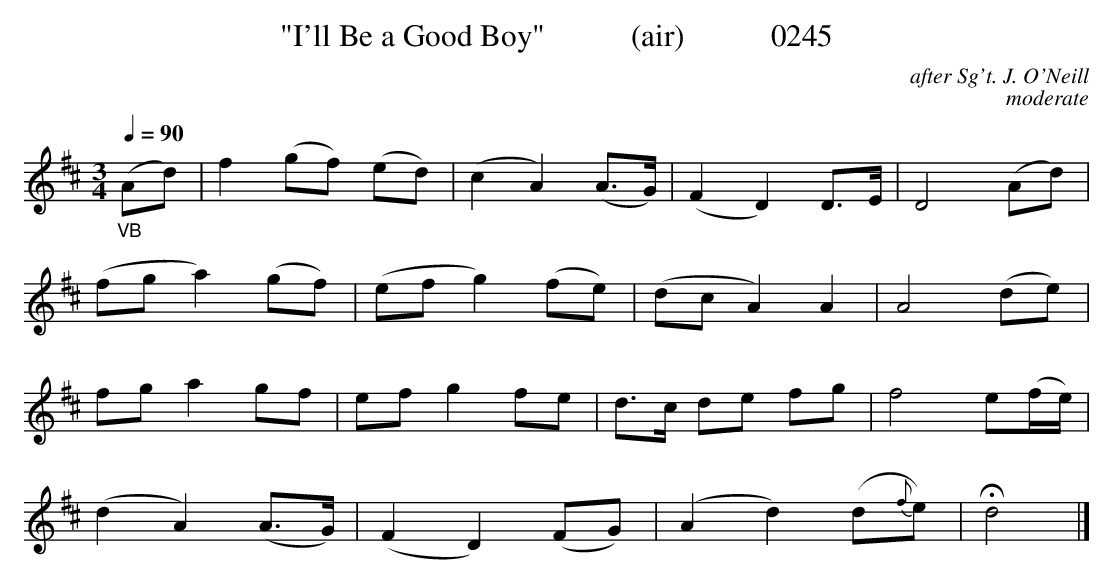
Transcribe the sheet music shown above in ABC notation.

X:1
T:"I'll Be a Good Boy"           (air)           0245
C:after Sg't. J. O'Neill
C:moderate
Q:1/4=90
M:3/4
L:1/8
K:D
"_VB"(Ad)|f2(gf) (ed)|(c2A2)(A3/2G/2)|(F2D2)D3/2E/2|D4(Ad)|
(fg a2)(gf)|(ef g2)(fe)|(dc A2)A2|A4(de)|
fg a2gf|ef g2fe|d3/2c/2 de fg|f4e(f/2e/2)|
(d2A2)(A3/2G/2)|(F2D2)(FG)|(A2d2)(d{f}e)|Hd4|]
